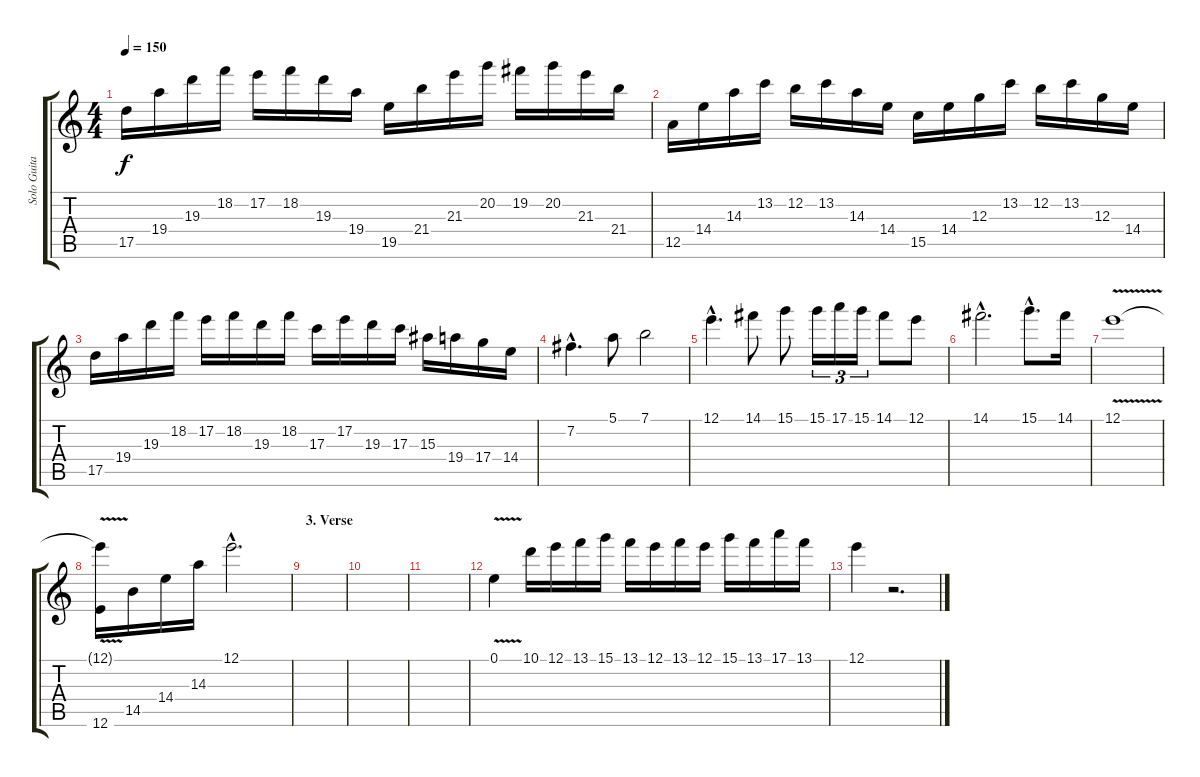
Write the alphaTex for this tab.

\track ("Solo Guitar" "Solo Guita") {instrument distortionguitar}
\staff {score tabs}
\tuning (E4 B3 G3 D3 A2 E2) {hide}
\ts (4 4)
\tempo 150
\clef g2
\ks c
17.5.16{dy f} 19.4.16 19.3.16 18.2.16 17.2.16 18.2.16 19.3.16 19.4.16 19.5.16 21.4.16 21.3.16 20.2.16 19.2.16 20.2.16 21.3.16 21.4.16 |
12.5.16 14.4.16 14.3.16 13.2.16 12.2.16 13.2.16 14.3.16 14.4.16 15.5.16 14.4.16 12.3.16 13.2.16 12.2.16 13.2.16 12.3.16 14.4.16 |
17.5.16 19.4.16 19.3.16 18.2.16 17.2.16 18.2.16 19.3.16 18.2.16 17.3.16 17.2.16 19.3.16 17.3.16 15.3.16 19.4.16 17.4.16 14.4.16 |
7.2{hac}.4{d} 5.1.8 7.1.2 |
12.1{hac}.4{d} 14.1.8 15.1.8 15.1.16{tu (3 2)} 17.1.16{tu (3 2)} 15.1.16{tu (3 2)} 14.1.8 12.1.8 |
14.1{hac}.2{d} 15.1{hac}.8{d} 14.1.16 |
12.1{v}.1 |
(12.1{t} 12.6).16 14.5.16 14.4.16 14.3.16 12.1{hac}.2{d} |
\section ("" "3. Verse")
|
|
|
0.1{v}.4 10.1.16 12.1.16 13.1.16 15.1.16 13.1.16 12.1.16 13.1.16 12.1.16 15.1.16 13.1.16 17.1.16 13.1.16 |
12.1.4 r.2{d}
